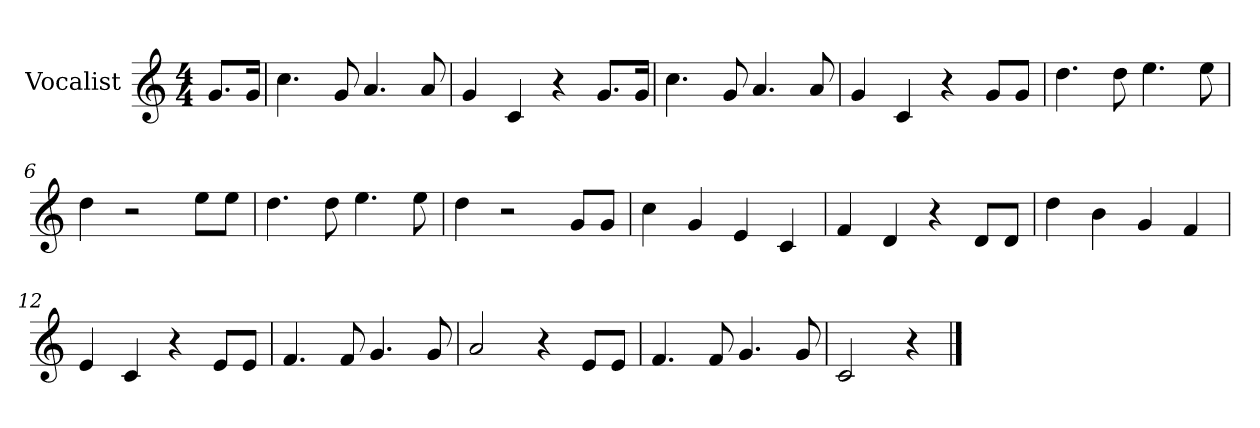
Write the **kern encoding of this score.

**kern
*part1
*staff1
*I"Vocalist
*k[]
*C:
*M4/4
=
8.gL
16gJk
=1
4.cc
8g
4.a
8a
=2
4g
4c
4r
8.gL
16gJk
=3
4.cc
8g
4.a
8a
=4
4g
4c
4r
8gL
8gJ
=5
4.dd
8dd
4.ee
8ee
=6
4dd
2r
8eeL
8eeJ
=7
4.dd
8dd
4.ee
8ee
=8
4dd
2r
8gL
8gJ
=9
4cc
4g
4e
4c
=10
4f
4d
4r
8dL
8dJ
=11
4dd
4b
4g
4f
=12
4e
4c
4r
8eL
8eJ
=13
4.f
8f
4.g
8g
=14
2a
4r
8eL
8eJ
=15
4.f
8f
4.g
8g
=16
2c
4r
==
*-
